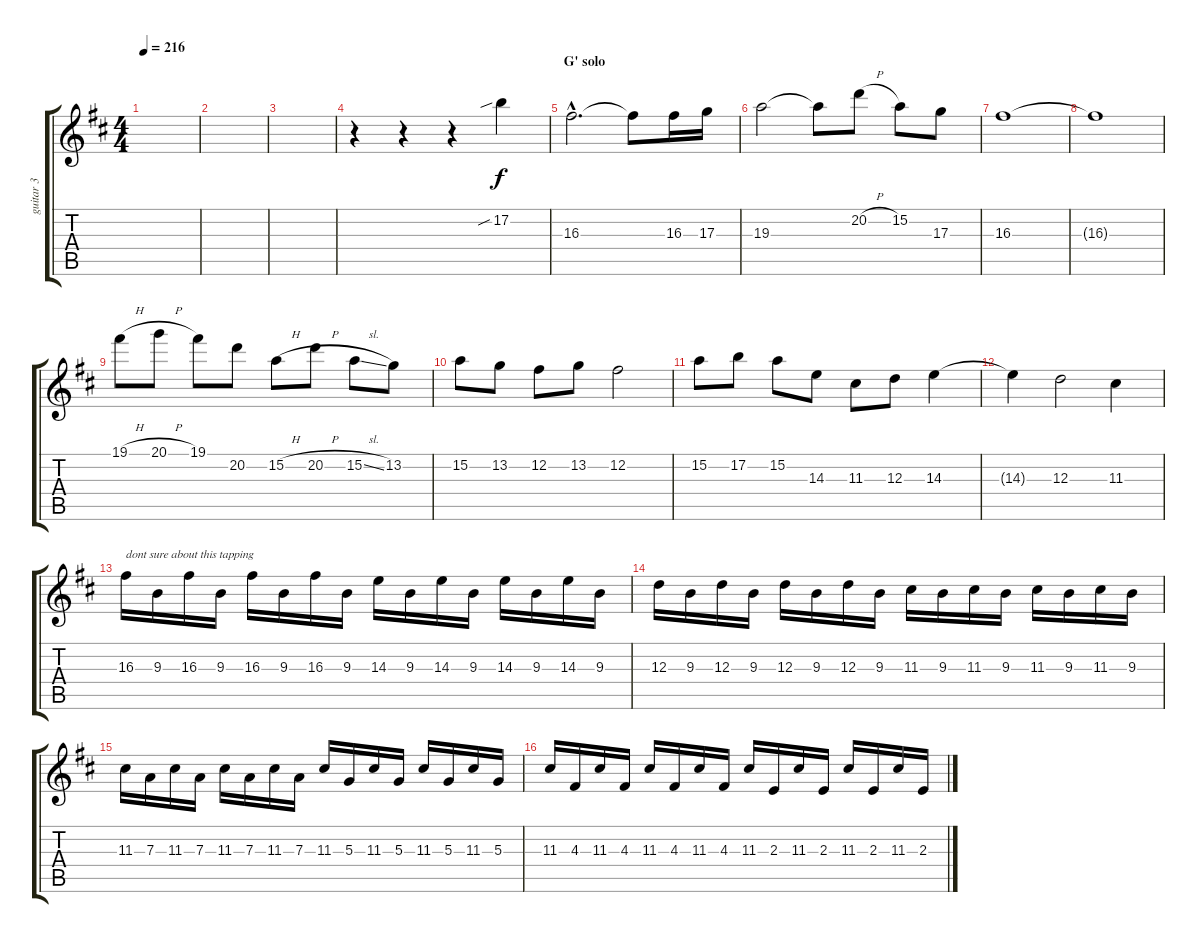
\track ("guitar 3" "guitar 3") {instrument distortionguitar}
\staff {score tabs}
\tuning (B3 Gb3 D3 A2 E2 B1) {hide}
\ts (4 4)
\tempo 216
\clef g2
\ks d
|
|
|
r.4 r.4 r.4 17.2{sib}.4 |
\section ("" "G' solo")
16.3{hac}.2{d} 16.3{t}.8 16.3.16 17.3.16 |
19.3.2 19.3{t}.8 20.2{h}.8 15.2.8 17.3.8 |
16.3.1 |
16.3{t}.1 |
19.1{h}.8 20.1{h}.8 19.1.8 20.2.8 15.2{h}.8 20.2{h}.8 15.2{sl}.8 13.2.8 |
15.2.8 13.2.8 12.2.8 13.2.8 12.2.2 |
15.2.8 17.2.8 15.2.8 14.3.8 11.3.8 12.3.8 14.3.4 |
14.3{t}.4 12.3.2 11.3.4 |
16.3.16{txt "dont sure about this tapping"} 9.3.16 16.3.16 9.3.16 16.3.16 9.3.16 16.3.16 9.3.16 14.3.16 9.3.16 14.3.16 9.3.16 14.3.16 9.3.16 14.3.16 9.3.16 |
12.3.16 9.3.16 12.3.16 9.3.16 12.3.16 9.3.16 12.3.16 9.3.16 11.3.16 9.3.16 11.3.16 9.3.16 11.3.16 9.3.16 11.3.16 9.3.16 |
11.3.16 7.3.16 11.3.16 7.3.16 11.3.16 7.3.16 11.3.16 7.3.16 11.3.16 5.3.16 11.3.16 5.3.16 11.3.16 5.3.16 11.3.16 5.3.16 |
11.3.16 4.3.16 11.3.16 4.3.16 11.3.16 4.3.16 11.3.16 4.3.16 11.3.16 2.3.16 11.3.16 2.3.16 11.3.16 2.3.16 11.3.16 2.3.16
